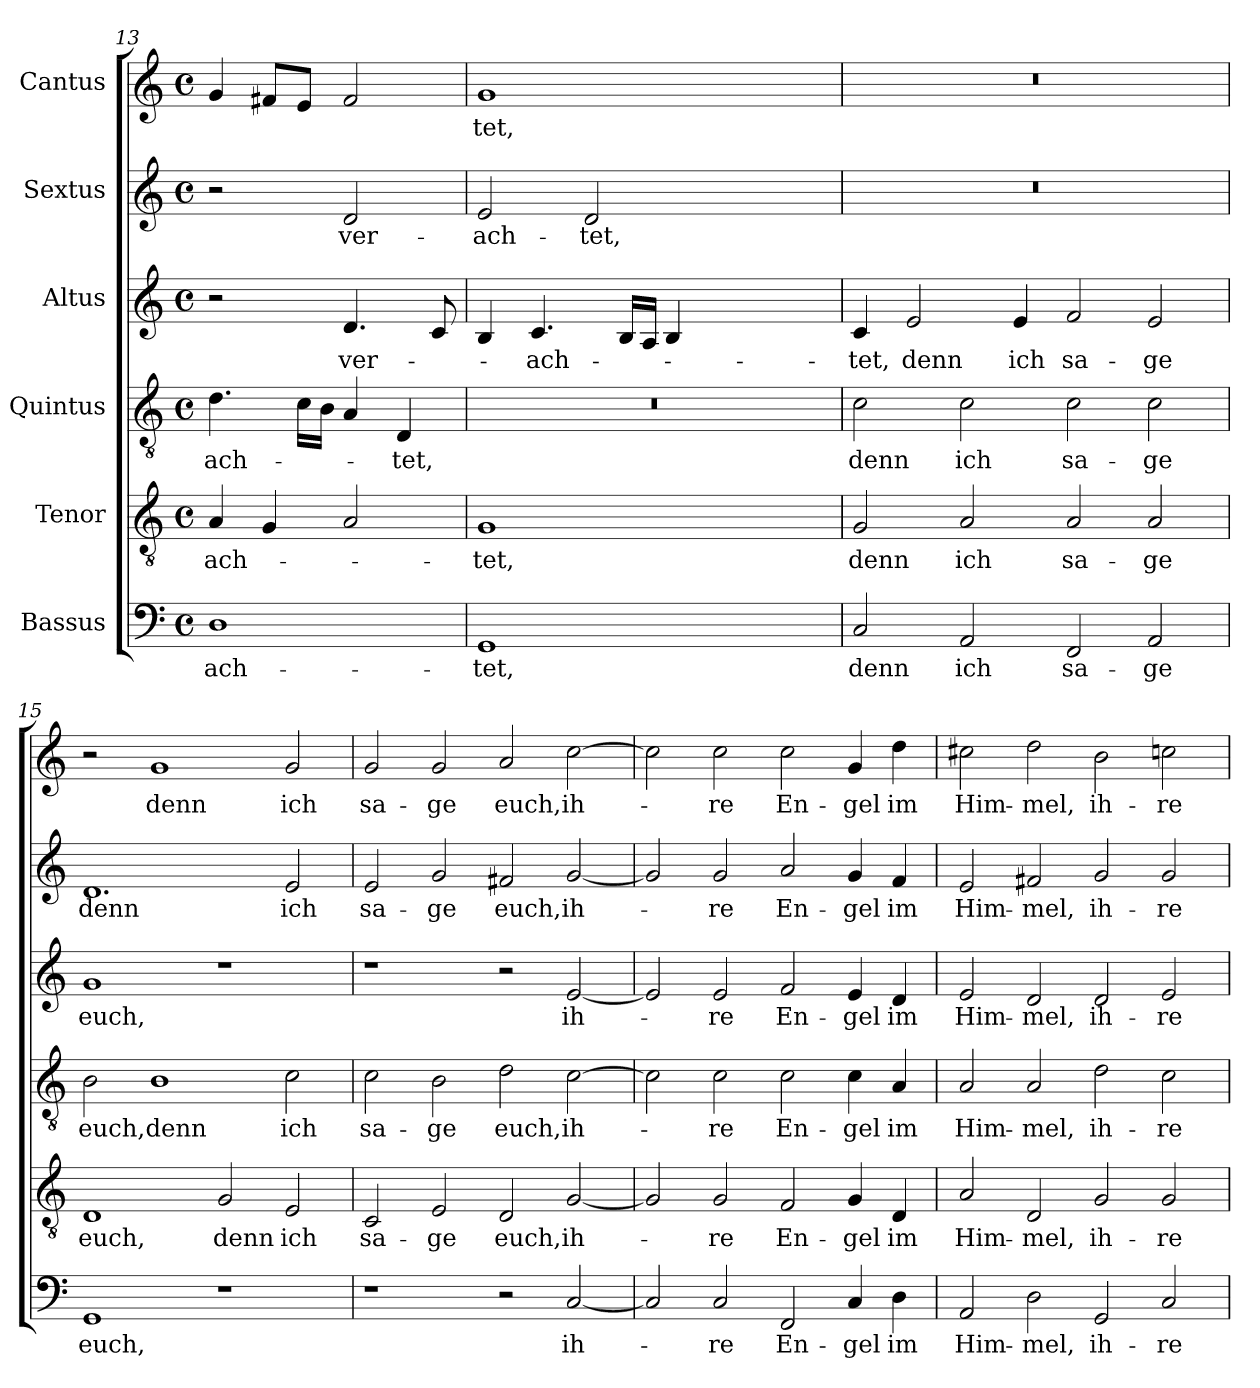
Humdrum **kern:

**kern	**text	**kern	**text	**kern	**text	**kern	**text	**kern	**text	**kern	**text
*part6	*part6	*part5	*part5	*part4	*part4	*part3	*part3	*part2	*part2	*part1	*part1
*staff6	*staff6	*staff5	*staff5	*staff4	*staff4	*staff3	*staff3	*staff2	*staff2	*staff1	*staff1
*I"Bassus	*	*I"Tenor	*	*I"Quintus	*	*I"Altus	*	*I"Sextus	*	*I"Cantus	*
*clefF4	*	*clefGv2	*	*clefGv2	*	*clefG2	*	*clefG2	*	*clefG2	*
*k[]	*	*k[]	*	*k[]	*	*k[]	*	*k[]	*	*k[]	*
*M4/2	*	*M4/2	*	*M4/2	*	*M4/2	*	*M4/2	*	*M4/2	*
*met(c)	*	*met(c)	*	*met(c)	*	*met(c)	*	*met(c)	*	*met(c)	*
=13	=13	=13	=13	=13	=13	=13	=13	=13	=13	=13	=13
!	!LO:LY:b	!	!LO:LY:b	!	!LO:LY:b	!	!	!	!	!	!
1D	-ach-	4A/	-ach-	4.d\	-ach-	2r	.	2r	.	4g/	.
.	.	4G/	.	.	.	.	.	.	.	8f#X/L	.
.	.	.	.	16c\LL	.	.	.	.	.	8e/J	.
.	.	.	.	16B\JJ	.	.	.	.	.	.	.
!	!	!	!	!	!	!	!LO:LY:b	!	!LO:LY:b	!	!
.	.	2A/	.	4A/	.	4.d/	ver-	2d/	ver-	2f#/	.
!	!	!	!	!	!LO:LY:b	!	!	!	!	!	!
.	.	.	.	4D/	-tet,	.	.	.	.	.	.
.	.	.	.	.	.	8c/	.	.	.	.	.
!!LO:LB:g=z
=13X3	=13X3	=13X3	=13X3	=13X3	=13X3	=13X3	=13X3	=13X3	=13X3	=13X3	=13X3
!	!LO:LY:b	!	!LO:LY:b	!	!	!	!	!	!LO:LY:b	!	!LO:LY:b
1GG	-tet,	1G	-tet,	0r	.	4B/	.	2e/	-ach-	1g	-tet,
!	!	!	!	!	!	!	!LO:LY:b	!	!	!	!
.	.	.	.	.	.	4.c/	-ach-	.	.	.	.
!	!	!	!	!	!	!	!	!	!LO:LY:b	!	!
.	.	.	.	.	.	.	.	2d/	-tet,	.	.
.	.	.	.	.	.	16B/LL	.	.	.	.	.
.	.	.	.	.	.	16A/JJ	.	.	.	.	.
.	.	.	.	.	.	4B/	.	.	.	.	.
1ryy	.	1ryy	.	.	.	1ryy	.	1ryy	.	1ryy	.
=14	=14	=14	=14	=14	=14	=14	=14	=14	=14	=14	=14
!	!LO:LY:b	!	!LO:LY:b	!	!LO:LY:b	!	!LO:LY:b	!	!	!	!
2C/	denn	2G/	denn	2c\	denn	4c/	-tet,	0r	.	0r	.
!	!	!	!	!	!	!	!LO:LY:b	!	!	!	!
.	.	.	.	.	.	2e/	denn	.	.	.	.
!	!LO:LY:b	!	!LO:LY:b	!	!LO:LY:b	!	!	!	!	!	!
2AA/	ich	2A/	ich	2c\	ich	.	.	.	.	.	.
!	!	!	!	!	!	!	!LO:LY:b	!	!	!	!
.	.	.	.	.	.	4e/	ich	.	.	.	.
!	!LO:LY:b	!	!LO:LY:b	!	!LO:LY:b	!	!LO:LY:b	!	!	!	!
2FF/	sa-	2A/	sa-	2c\	sa-	2f/	sa-	.	.	.	.
!	!LO:LY:b	!	!LO:LY:b	!	!LO:LY:b	!	!LO:LY:b	!	!	!	!
2AA/	-ge	2A/	-ge	2c\	-ge	2e/	-ge	.	.	.	.
=15	=15	=15	=15	=15	=15	=15	=15	=15	=15	=15	=15
!	!LO:LY:b	!	!LO:LY:b	!	!LO:LY:b	!	!LO:LY:b	!	!LO:LY:b	!	!
1GG	euch,	1D	euch,	2B\	euch,	1g	euch,	1.d	denn	2r	.
!	!	!	!	!	!LO:LY:b	!	!	!	!	!	!LO:LY:b
.	.	.	.	1B	denn	.	.	.	.	1g	denn
!	!	!	!LO:LY:b	!	!	!	!	!	!	!	!
1r	.	2G/	denn	.	.	1r	.	.	.	.	.
!	!	!	!LO:LY:b	!	!LO:LY:b	!	!	!	!LO:LY:b	!	!LO:LY:b
.	.	2E/	ich	2c\	ich	.	.	2e/	ich	2g/	ich
=16	=16	=16	=16	=16	=16	=16	=16	=16	=16	=16	=16
!	!	!	!LO:LY:b	!	!LO:LY:b	!	!	!	!LO:LY:b	!	!LO:LY:b
1r	.	2C/	sa-	2c\	sa-	1r	.	2e/	sa-	2g/	sa-
!	!	!	!LO:LY:b	!	!LO:LY:b	!	!	!	!LO:LY:b	!	!LO:LY:b
.	.	2E/	-ge	2B\	-ge	.	.	2g/	-ge	2g/	-ge
!	!	!	!LO:LY:b	!	!LO:LY:b	!	!	!	!LO:LY:b	!	!LO:LY:b
2r	.	2D/	euch,	2d\	euch,	2r	.	2f#X/	euch,	2a/	euch,
!	!LO:LY:b	!	!LO:LY:b	!	!LO:LY:b	!	!LO:LY:b	!	!LO:LY:b	!	!LO:LY:b
[2C/	ih-	[2G/	ih-	[2c\	ih-	[2e/	ih-	[2g/	ih-	[2cc\	ih-
=17	=17	=17	=17	=17	=17	=17	=17	=17	=17	=17	=17
2C/]	.	2G/]	.	2c\]	.	2e/]	.	2g/]	.	2cc\]	.
!	!LO:LY:b	!	!LO:LY:b	!	!LO:LY:b	!	!LO:LY:b	!	!LO:LY:b	!	!LO:LY:b
2C/	-re	2G/	-re	2c\	-re	2e/	-re	2g/	-re	2cc\	-re
!	!LO:LY:b	!	!LO:LY:b	!	!LO:LY:b	!	!LO:LY:b	!	!LO:LY:b	!	!LO:LY:b
2FF/	En-	2F/	En-	2c\	En-	2f/	En-	2a/	En-	2cc\	En-
!	!LO:LY:b	!	!LO:LY:b	!	!LO:LY:b	!	!LO:LY:b	!	!LO:LY:b	!	!LO:LY:b
4C/	-gel	4G/	-gel	4c\	-gel	4e/	-gel	4g/	-gel	4g/	-gel
!	!LO:LY:b	!	!LO:LY:b	!	!LO:LY:b	!	!LO:LY:b	!	!LO:LY:b	!	!LO:LY:b
4D\	im	4D/	im	4A/	im	4d/	im	4f/	im	4dd\	im
!!LO:PB:g=z
=18	=18	=18	=18	=18	=18	=18	=18	=18	=18	=18	=18
!	!LO:LY:b	!	!LO:LY:b	!	!LO:LY:b	!	!LO:LY:b	!	!LO:LY:b	!	!LO:LY:b
2AA/	Him-	2A/	Him-	2A/	Him-	2e/	Him-	2e/	Him-	2cc#X\	Him-
!	!LO:LY:b	!	!LO:LY:b	!	!LO:LY:b	!	!LO:LY:b	!	!LO:LY:b	!	!LO:LY:b
2D\	-mel,	2D/	-mel,	2A/	-mel,	2d/	-mel,	2f#X/	-mel,	2dd\	-mel,
!	!LO:LY:b	!	!LO:LY:b	!	!LO:LY:b	!	!LO:LY:b	!	!LO:LY:b	!	!LO:LY:b
2GG/	ih-	2G/	ih-	2d\	ih-	2d/	ih-	2g/	ih-	2b\	ih-
!	!LO:LY:b	!	!LO:LY:b	!	!LO:LY:b	!	!LO:LY:b	!	!LO:LY:b	!	!LO:LY:b
2C/	-re	2G/	-re	2c\	-re	2e/	-re	2g/	-re	2ccn\	-re
=	=	=	=	=	=	=	=	=	=	=	=
*-	*-	*-	*-	*-	*-	*-	*-	*-	*-	*-	*-
